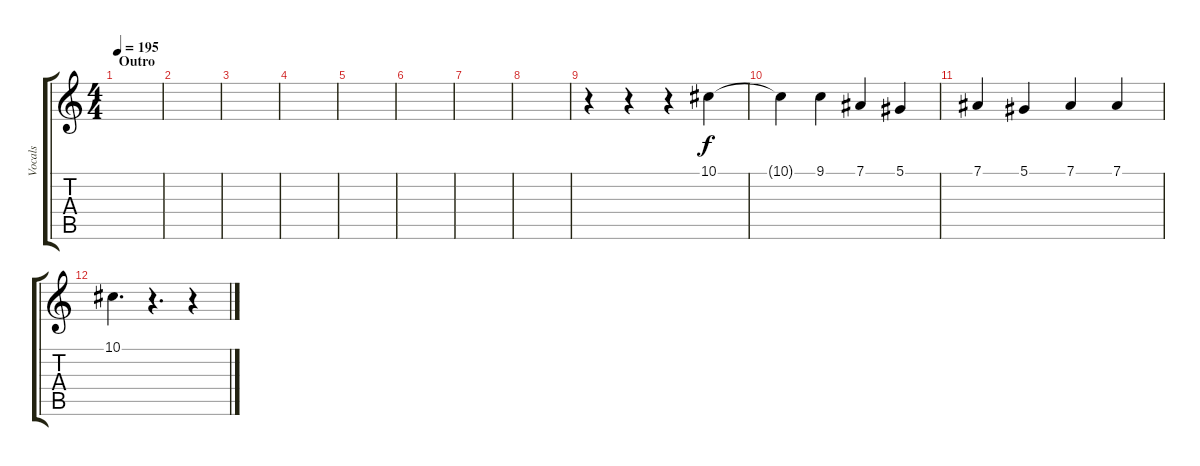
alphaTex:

\track ("Vocals" "Vocals") {instrument altosax}
\staff {score tabs}
\tuning (Eb4 Bb3 Gb3 Db3 Ab2 Eb2) {hide}
\ts (4 4)
\section ("" "Outro")
\tempo 195
\clef g2
\ks c
|
|
|
|
|
|
|
|
r.4 r.4 r.4 10.1.4 |
10.1{t}.4 9.1.4 7.1.4 5.1.4 |
7.1.4 5.1.4 7.1.4 7.1.4 |
10.1.4{d} r.4{d} r.4
